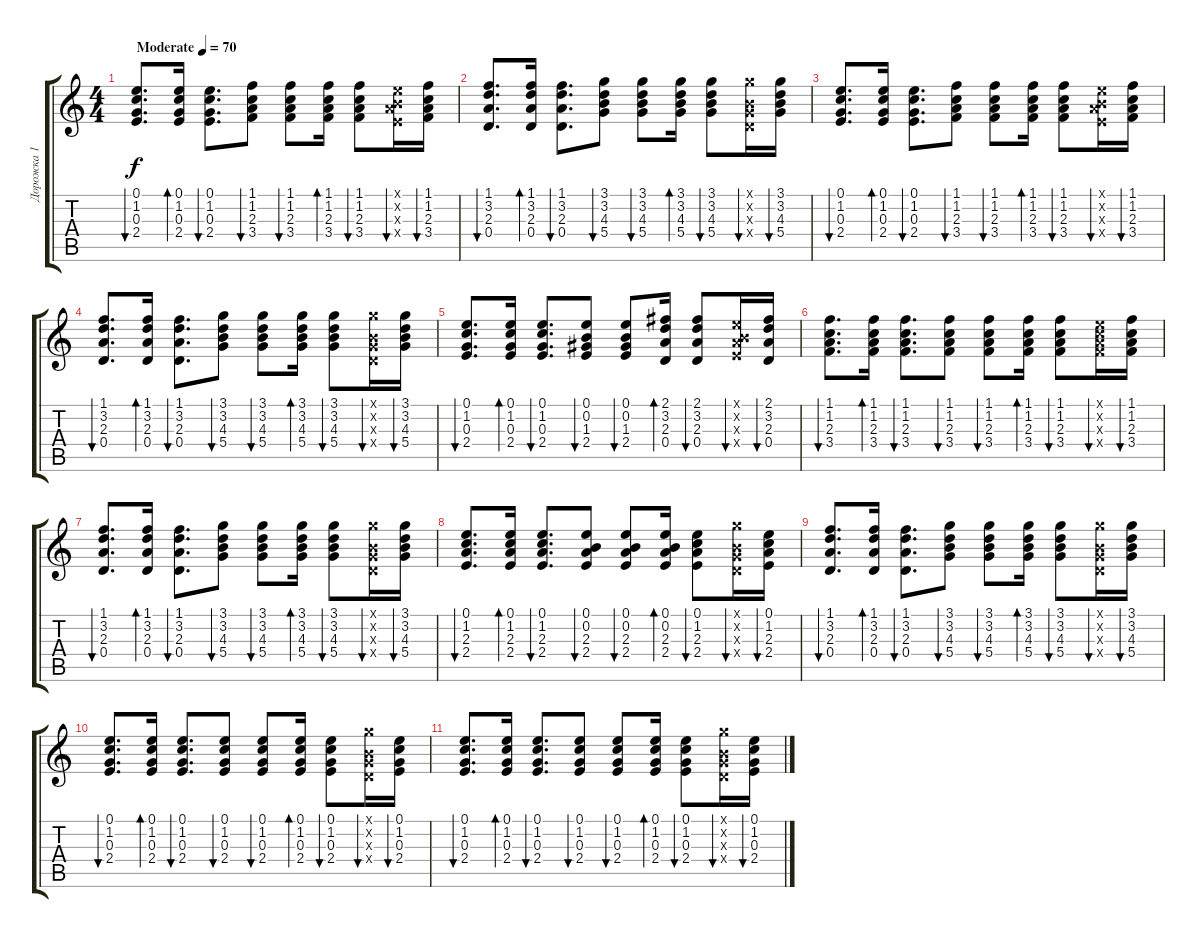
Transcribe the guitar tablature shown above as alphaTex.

\track ("Дорожка 1" "Дорожка 1") {instrument acousticguitarsteel}
\staff {score tabs}
\tuning (E4 B3 G3 D3 A2 E2) {hide}
\ts (4 4)
\tempo (70 "Moderate")
\clef g2
\ks c
(0.1 1.2 0.3 2.4).8{d bu 30 dy f instrument acousticguitarsteel} (0.1 1.2 0.3 2.4).16{bd 30} (0.1 1.2 0.3 2.4).8{d bu 30} (1.1 1.2 2.3 3.4).8{bu 30} (1.1 1.2 2.3 3.4).8{bu 30} (1.1 1.2 2.3 3.4).16{bd 30} (1.1 1.2 2.3 3.4).8{bu 30} (0.1{x} 0.2{x} 2.3{x} 2.4{x}).16{bu 30} (1.1 1.2 2.3 3.4).16{bu 30} |
(1.1 3.2 2.3 0.4).8{d bu 30} (1.1 3.2 2.3 0.4).16{bd 30} (1.1 3.2 2.3 0.4).8{d bu 30} (3.1 3.2 4.3 5.4).8{bu 30} (3.1 3.2 4.3 5.4).8{bu 30} (3.1 3.2 4.3 5.4).16{bd 30} (3.1 3.2 4.3 5.4).8{bu 30} (3.1{x} 0.2{x} 0.3{x} 0.4{x}).16{bu 30} (3.1 3.2 4.3 5.4).16{bu 30} |
(0.1 1.2 0.3 2.4).8{d bu 30} (0.1 1.2 0.3 2.4).16{bd 30} (0.1 1.2 0.3 2.4).8{d bu 30} (1.1 1.2 2.3 3.4).8{bu 30} (1.1 1.2 2.3 3.4).8{bu 30} (1.1 1.2 2.3 3.4).16{bd 30} (1.1 1.2 2.3 3.4).8{bu 30} (0.1{x} 0.2{x} 2.3{x} 2.4{x}).16{bu 30} (1.1 1.2 2.3 3.4).16{bu 30} |
(1.1 3.2 2.3 0.4).8{d bu 30} (1.1 3.2 2.3 0.4).16{bd 30} (1.1 3.2 2.3 0.4).8{d bu 30} (3.1 3.2 4.3 5.4).8{bu 30} (3.1 3.2 4.3 5.4).8{bu 30} (3.1 3.2 4.3 5.4).16{bd 30} (3.1 3.2 4.3 5.4).8{bu 30} (3.1{x} 0.2{x} 0.3{x} 0.4{x}).16{bu 30} (3.1 3.2 4.3 5.4).16{bu 30} |
(0.1 1.2 0.3 2.4).8{d bu 30} (0.1 1.2 0.3 2.4).16{bd 30} (0.1 1.2 0.3 2.4).8{d bu 30} (0.1 0.2 1.3 2.4).8{bu 30} (0.1 0.2 1.3 2.4).8{bu 30} (2.1 3.2 2.3 0.4).16{bd 30} (2.1 3.2 2.3 0.4).8{bu 30} (0.1{x} 0.2{x} 2.3{x} 2.4{x}).16{bu 30} (2.1 3.2 2.3 0.4).16{bu 30} |
(1.1 1.2 2.3 3.4).8{d bu 30} (1.1 1.2 2.3 3.4).16{bd 30} (1.1 1.2 2.3 3.4).8{d bu 30} (1.1 1.2 2.3 3.4).8{bu 30} (1.1 1.2 2.3 3.4).8{bu 30} (1.1 1.2 2.3 3.4).16{bd 30} (1.1 1.2 2.3 3.4).8{bu 30} (0.1{x} 1.2{x} 2.3{x} 3.4{x}).16{bu 30} (1.1 1.2 2.3 3.4).16{bu 30} |
(1.1 3.2 2.3 0.4).8{d bu 30} (1.1 3.2 2.3 0.4).16{bd 30} (1.1 3.2 2.3 0.4).8{d bu 30} (3.1 3.2 4.3 5.4).8{bu 30} (3.1 3.2 4.3 5.4).8{bu 30} (3.1 3.2 4.3 5.4).16{bd 30} (3.1 3.2 4.3 5.4).8{bu 30} (3.1{x} 0.2{x} 0.3{x} 0.4{x}).16{bu 30} (3.1 3.2 4.3 5.4).16{bu 30} |
(0.1 1.2 2.3 2.4).8{d bu 30} (0.1 1.2 2.3 2.4).16{bd 30} (0.1 1.2 2.3 2.4).8{d bu 30} (0.1 0.2 2.3 2.4).8{bu 30} (0.1 0.2 2.3 2.4).8{bu 30} (0.1 0.2 2.3 2.4).16{bd 30} (0.1 1.2 2.3 2.4).8{bu 30} (3.1{x} 0.2{x} 0.3{x} 0.4{x}).16{bu 30} (0.1 1.2 2.3 2.4).16{bu 30} |
(1.1 3.2 2.3 0.4).8{d bu 30} (1.1 3.2 2.3 0.4).16{bd 30} (1.1 3.2 2.3 0.4).8{d bu 30} (3.1 3.2 4.3 5.4).8{bu 30} (3.1 3.2 4.3 5.4).8{bu 30} (3.1 3.2 4.3 5.4).16{bd 30} (3.1 3.2 4.3 5.4).8{bu 30} (3.1{x} 0.2{x} 0.3{x} 0.4{x}).16{bu 30} (3.1 3.2 4.3 5.4).16{bu 30} |
(0.1 1.2 0.3 2.4).8{d bu 30} (0.1 1.2 0.3 2.4).16{bd 30} (0.1 1.2 0.3 2.4).8{d bu 30} (0.1 1.2 0.3 2.4).8{bu 30} (0.1 1.2 0.3 2.4).8{bu 30} (0.1 1.2 0.3 2.4).16{bd 30} (0.1 1.2 0.3 2.4).8{bu 30} (3.1{x} 0.2{x} 0.3{x} 0.4{x}).16{bu 30} (0.1 1.2 0.3 2.4).16{bu 30} |
(0.1 1.2 0.3 2.4).8{d bu 30} (0.1 1.2 0.3 2.4).16{bd 30} (0.1 1.2 0.3 2.4).8{d bu 30} (0.1 1.2 0.3 2.4).8{bu 30} (0.1 1.2 0.3 2.4).8{bu 30} (0.1 1.2 0.3 2.4).16{bd 30} (0.1 1.2 0.3 2.4).8{bu 30} (3.1{x} 0.2{x} 0.3{x} 0.4{x}).16{bu 30} (0.1 1.2 0.3 2.4).16{bu 30}
